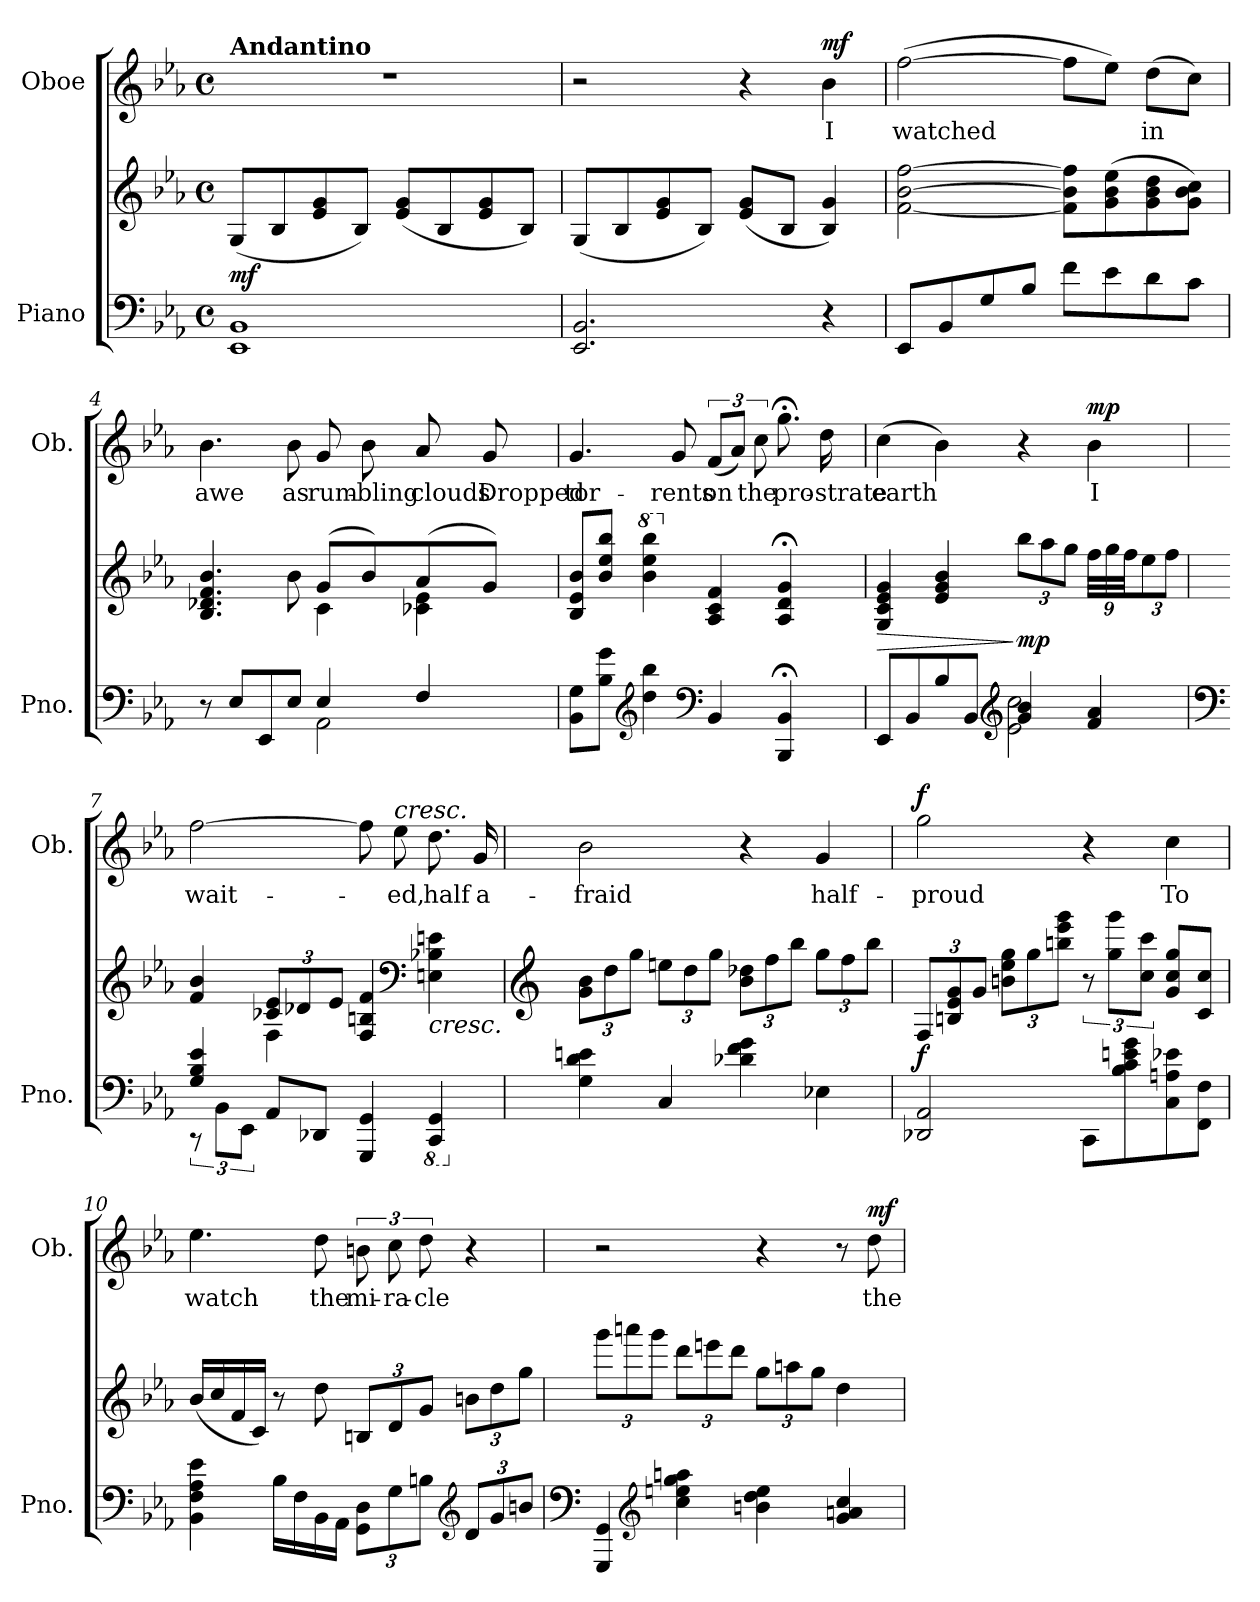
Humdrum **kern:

**kern	**kern	**dynam	**kern	**text	**dynam
*part2	*part2	*part2	*part1	*part1	*part1
*staff3	*staff2	*staff2/3	*staff1	*staff1	*staff1
*I"Piano	*	*	*I"Oboe	*	*
*I'Pno.	*	*	*I'Ob.	*	*
*clefF4	*clefG2	*	*clefG2	*	*
*k[b-e-a-]	*k[b-e-a-]	*	*k[b-e-a-]	*	*
*M4/4	*M4/4	*	*M4/4	*	*
*met(c)	*met(c)	*	*met(c)	*	*
*MM88	*MM88	*	*MM88	*	*
=1	=1	=1	=1	=1	=1
!	!	!	!LO:TX:a:B:t=Andantino	!	!
!	!	!LO:DY:b	!	!	!
1EE- 1BB-	(8G/L	mf	1r	.	.
.	8B-/	.	.	.	.
.	8e-/ 8g/	.	.	.	.
.	8B-/J)	.	.	.	.
.	(8e-/ 8g/L	.	.	.	.
.	8B-/	.	.	.	.
.	8e-/ 8g/	.	.	.	.
.	8B-/J)	.	.	.	.
=2	=2	=2	=2	=2	=2
2.EE-/ 2.BB-/	(8G/L	.	2r	.	.
.	8B-/	.	.	.	.
.	8e-/ 8g/	.	.	.	.
.	8B-/J)	.	.	.	.
.	(8e-/ 8g/L	.	4r	.	.
.	8B-/J	.	.	.	.
!	!	!	!	!LO:LY:b	!LO:DY:a
4r	4B-/ 4g/)	.	4b-\	I	mf
=3	=3	=3	=3	=3	=3
!	!	!	!	!LO:LY:b	!
8EE-/L	[2f\ [2b-\ [2ff\	.	([2ff\	watched	.
8BB-/	.	.	.	.	.
8G/	.	.	.	.	.
8B-/J	.	.	.	.	.
8f\L	8f\] 8b-\] 8ff\]L	.	8ff\L]	.	.
8e-\	(8g\ 8b-\ 8ee-\	.	8ee-\J)	.	.
!	!	!	!	!LO:LY:b	!
8d\	8g\ 8b-\ 8dd\	.	(8dd\L	in	.
8c\J	8g\ 8b-\ 8cc\J)	.	8cc\J)	.	.
!!LO:LB:g=z
=4	=4	=4	=4	=4	=4
*^	*^	*	*	*	*
!	!	!	!	!	!	!LO:LY:b	!
8r	2ryy	4.B-/ 4.d-X/ 4.f/ 4.b-/	2ryy	.	4.b-\	awe	.
8E-/L	.	.	.	.	.	.	.
8EE-/	.	.	.	.	.	.	.
!	!	!	!	!	!	!LO:LY:b	!
8E-/J	.	8b-\	.	.	8b-\	as	.
!	!	!	!	!	!	!LO:LY:b	!
4E-/	2AA-\	(8g/L	4c\	.	8g/	rum-	.
!	!	!	!	!	!	!LO:LY:b	!
.	.	8b-/)	.	.	8b-\	-bling	.
!	!	!	!	!	!	!LO:LY:b	!
4F/	.	(8a-/	4c-X\ 4e-\	.	8a-/	clouds	.
!	!	!	!	!	!	!LO:LY:b	!
.	.	8g/J)	.	.	8g/	Dropped	.
*v	*v	*	*	*	*	*	*
*	*v	*v	*	*	*	*
=5	=5	=5	=5	=5	=5
!	!	!	!	!LO:LY:b	!
8BB-\ 8G\L	8B-/ 8e-/ 8b-/L	.	4.g/	tor-	.
8B-\ 8g\J	8b-/ 8ee-/ 8bb-/J	.	.	.	.
*clefG2	*	*	*	*	*
*	*8va	*	*	*	*
4dd\ 4bb-\	4bb-\ 4eee-\ 4bbb-\	.	.	.	.
!	!	!	!	!LO:LY:b	!
.	.	.	8g/	-rents	.
*clefF4	*	*	*	*	*
*	*X8va	*	*	*	*
!	!	!	!	!LO:LY:b	!
4BB-/	4A-/ 4c/ 4f/	.	(12f/L	on	.
.	.	.	12a-/J)	.	.
!	!	!	!	!LO:LY:b	!
.	.	.	12cc\	the	.
!	!	!	!	!LO:LY:b	!
4BBB-/;< 4BB-/;<	4A-/;< 4d/;< 4g/;<	.	8.gg;<\	pro-	.
!	!	!	!	!LO:LY:b	!
.	.	.	16dd\	-strate	.
!!LO:LB:g=z
=6	=6	=6	=6	=6	=6
*^	*	*	*	*	*
!	!	!	!LO:HP:b	!	!LO:LY:b	!
8EE-/L	2ryy	4G/ 4c/ 4e-/ 4g/	>	(4cc\	earth	.
8BB-/	.	.	.	.	.	.
8B-/	.	4e-/ 4g/ 4b-/	.	4b-\)	.	.
8BB-/J	.	.	.	.	.	.
*clefG2	*	*	*	*	*	*
*	*	*Xbrackettup	*	*	*	*
!	!	!	!LO:DY:n=1:b	!	!	!
4g/ 4b-/	2e-\ 2cc\	12bb-\L	] mp	4r	.	.
.	.	12aa-\	.	.	.	.
.	.	12gg\J	.	.	.	.
!	!	!	!	!	!LO:LY:b	!LO:DY:a
4f/ 4a-/	.	36ff\LL	.	4b-\	I	mp
.	.	36gg\	.	.	.	.
.	.	36ff\J	.	.	.	.
.	.	12ee-\	.	.	.	.
.	.	12ff\J	.	.	.	.
=7	=7	=7	=7	=7	=7	=7
*clefF4	*	*	*	*	*	*
*	*	*^	*	*	*	*
!	!	!	!	!	!	!LO:LY:b	!
4G/ 4B-/ 4e-/	12r	4f/ 4b-/	4ryy	.	[2ff\	wait-	.
.	12BB-\L	.	.	.	.	.	.
.	12EE-\J	.	.	.	.	.	.
8AA-/L	2.ryy	12c-X/ 12e-/L	4F\	.	.	.	.
.	.	12d-X/	.	.	.	.	.
8DD-X/J	.	.	.	.	.	.	.
.	.	12e-/J	.	.	.	.	.
4GGG/ 4GG/	.	4F/ 4Bn/ 4f/	2ryy	.	8ff\]	.	.
!	!	!	!	!	!LO:TX:a:i:t=cresc.	!	!
!	!	!	!	!	!	!LO:LY:b	!
.	.	.	.	.	8ee-\	-ed,	.
*	*	*clefF4	*	*	*	*	*
*8ba	*	*	*	*	*	*	*
!	!	!LO:TX:b:i:t=cresc.	!	!	!	!	!
!	!	!	!	!	!	!LO:LY:b	!
4CCC/ 4GGG/	.	4En\ 4B-X\ 4en\	.	.	8.dd\	half	.
!	!	!	!	!	!	!LO:LY:b	!
.	.	.	.	.	16g/	a-	.
*v	*v	*	*	*	*	*	*
*	*v	*v	*	*	*	*
!!LO:PB:g=z
=8	=8	=8	=8	=8	=8
*	*clefG2	*	*	*	*
*X8ba	*	*	*	*	*
!	!	!	!	!LO:LY:b	!
4G\ 4d\ 4en\	12g\ 12b-\L	.	2b-\	-fraid	.
.	12dd\	.	.	.	.
.	12gg\J	.	.	.	.
4C/	12een\L	.	.	.	.
.	12dd\	.	.	.	.
.	12gg\J	.	.	.	.
4d-X\ 4f\ 4g\	12b-\ 12dd-X\L	.	4r	.	.
.	12ff\	.	.	.	.
.	12bb-\J	.	.	.	.
!	!	!	!	!LO:LY:b	!
4E-X\	12gg\L	.	4g/	half-	.
.	12ff\	.	.	.	.
.	12bb-\J	.	.	.	.
=9	=9	=9	=9	=9	=9
!	!	!LO:DY:b	!	!LO:LY:b	!LO:DY:a
2DD-X/ 2AA-/	12F/L	f	2gg\	-proud	f
.	12Bn/ 12e-/ 12g/	.	.	.	.
.	12g/J	.	.	.	.
.	12bn\ 12ee-\ 12gg\L	.	.	.	.
.	12gg\	.	.	.	.
.	12bbn\ 12eee-\ 12ggg\J	.	.	.	.
*	*brackettup	*	*	*	*
8CC\L	12r	.	4r	.	.
.	12gg\ 12ggg\L	.	.	.	.
8B-\ 8c\ 8en\ 8g\	.	.	.	.	.
.	12cc\ 12ccc\J	.	.	.	.
!	!	!	!	!LO:LY:b	!
8C\ 8An\ 8e-X\	8g/ 8cc/ 8gg/L	.	4cc\	To	.
8FF\ 8F\J	8c/ 8cc/J	.	.	.	.
!!LO:LB:g=z
=10	=10	=10	=10	=10	=10
!	!	!	!	!LO:LY:b	!
4BB-\ 4F\ 4A-\ 4e-\	(16b-/LL	.	4.ee-\	watch	.
.	16cc/	.	.	.	.
.	16f/	.	.	.	.
.	16c/JJ)	.	.	.	.
16B-\LL	8r	.	.	.	.
16F\	.	.	.	.	.
!	!	!	!	!LO:LY:b	!
16BB-\	8dd\	.	8dd\	the	.
16AA-\JJ	.	.	.	.	.
*Xbrackettup	*Xbrackettup	*	*	*	*
!	!	!	!	!LO:LY:b	!
12GG\ 12D\L	12Bn/L	.	12bn\	mi-	.
!	!	!	!	!LO:LY:b	!
12G\	12d/	.	12cc\	-ra-	.
!	!	!	!	!LO:LY:b	!
12Bn\J	12g/J	.	12dd\	-cle	.
*clefG2	*	*	*	*	*
12d/L	12bn\L	.	4r	.	.
12g/	12dd\	.	.	.	.
12bn/J	12gg\J	.	.	.	.
=11	=11	=11	=11	=11	=11
*clefF4	*	*	*	*	*
4GGG/ 4GG/	12ggg\L	.	2r	.	.
.	12aaan\	.	.	.	.
.	12ggg\J	.	.	.	.
*clefG2	*	*	*	*	*
4cc\ 4een\ 4gg\ 4aan\	12ddd\L	.	.	.	.
.	12eeen\	.	.	.	.
.	12ddd\J	.	.	.	.
4bn\ 4dd\ 4ee\	12gg\L	.	4r	.	.
.	12aan\	.	.	.	.
.	12gg\J	.	.	.	.
4g/ 4an/ 4cc/	4dd\	.	8r	.	.
!	!	!	!	!LO:LY:b	!LO:DY:a
.	.	.	8dd\	the	mf
=	=	=	=	=	=
*-	*-	*-	*-	*-	*-
